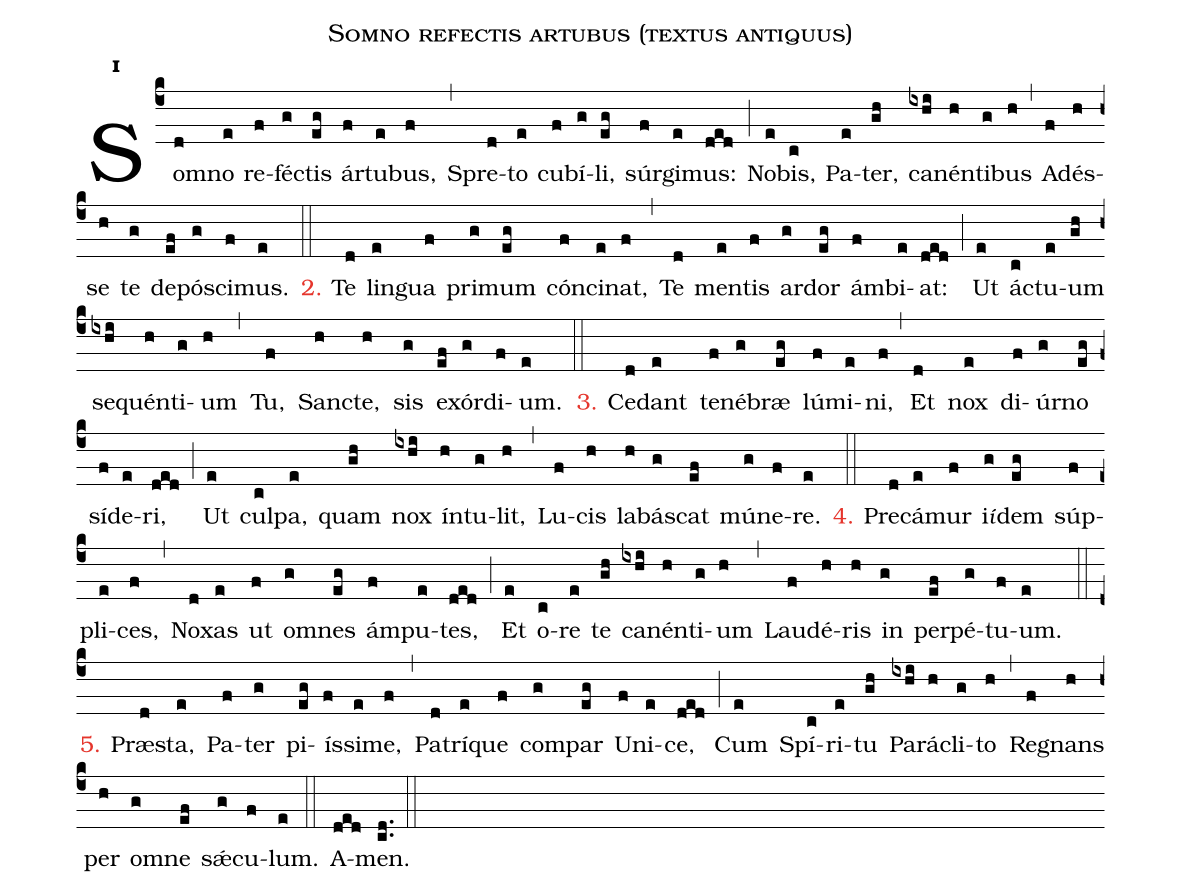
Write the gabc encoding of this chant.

name:Somno refectis artubus (textus antiquus);
office-part:hy;
mode:1;
%%
initial-style: 1;
name: Somno refectis artubus;
mode: 4;
office-part: Hymnus;
annotation: Hymn.;
annotation: iv;
%%
(c4) Som(d)no(e) re(f)féc(g)tis(eg) ár(f)tu(e)bus,(f) (,)
Spre(d)to(e) cu(f)bí(g)li,(eg) súr(f)gi(e)mus:(ded) (;)
No(e)bis,(c) Pa(e)ter,(gh) ca(ixhi)nén(h)ti(g)bus(h) (,)
Ad(f)és(h)se(h) te(g) de(ef)pó(g)sci(f)mus.(e) (::)

<c>2.</c> Te(d) lin(e)gua(f) pri(g)mum(eg) cón(f)ci(e)nat,(f) (,)
Te(d) men(e)tis(f) ar(g)dor(eg) ám(f)bi(e)at:(ded) (;)
Ut(e) ác(c)tu(e)um(gh) se(ixhi)quén(h)ti(g)um(h) (,)
Tu,(f) Sanc(h)te,(h) sis(g) ex(ef)ór(g)di(f)um.(e) (::)

<c>3.</c> Ce(d)dant(e) te(f)né(g)bræ(eg) lú(f)mi(e)ni,(f) (,)
Et(d) nox(e) di(f)úr(g)no(eg) sí(f)de(e)ri,(ded) (;)
Ut(e) cul(c)pa,(e) quam(gh) nox(ixhi) ín(h)tu(g)lit,(h) (,)
Lu(f)cis(h) la(h)bás(g)cat(ef) mú(g)ne(f)re.(e) (::)

<c>4.</c> Pre(d)cá(e)mur(f) i<e>í</e>(g)dem(eg) súp(f)pli(e)ces,(f) (,)
No(d)xas(e) ut(f) om(g)nes(eg) ám(f)pu(e)tes,(ded) (;)
Et(e) o(c)re(e) te(gh) ca(ixhi)nén(h)ti(g)um(h) (,)
Lau(f)dé(h)ris(h) in(g) per(ef)pé(g)tu(f)um.(e) (::)

<c>5.</c> Præ(d)sta,(e) Pa(f)ter(g) pi(eg)ís(f)si(e)me,(f) (,)
Pa(d)trí(e)que(f) com(g)par(eg) U(f)ni(e)ce,(ded) (;)
Cum(e) Spí(c)ri(e)tu(gh) Pa(ixhi)rá(h)cli(g)to(h) (,)
Re(f)gnans(h) per(h) om(g)ne(ef) sǽ(g)cu(f)lum.(e) (::)
A(ded)men.(cd..) (::)
